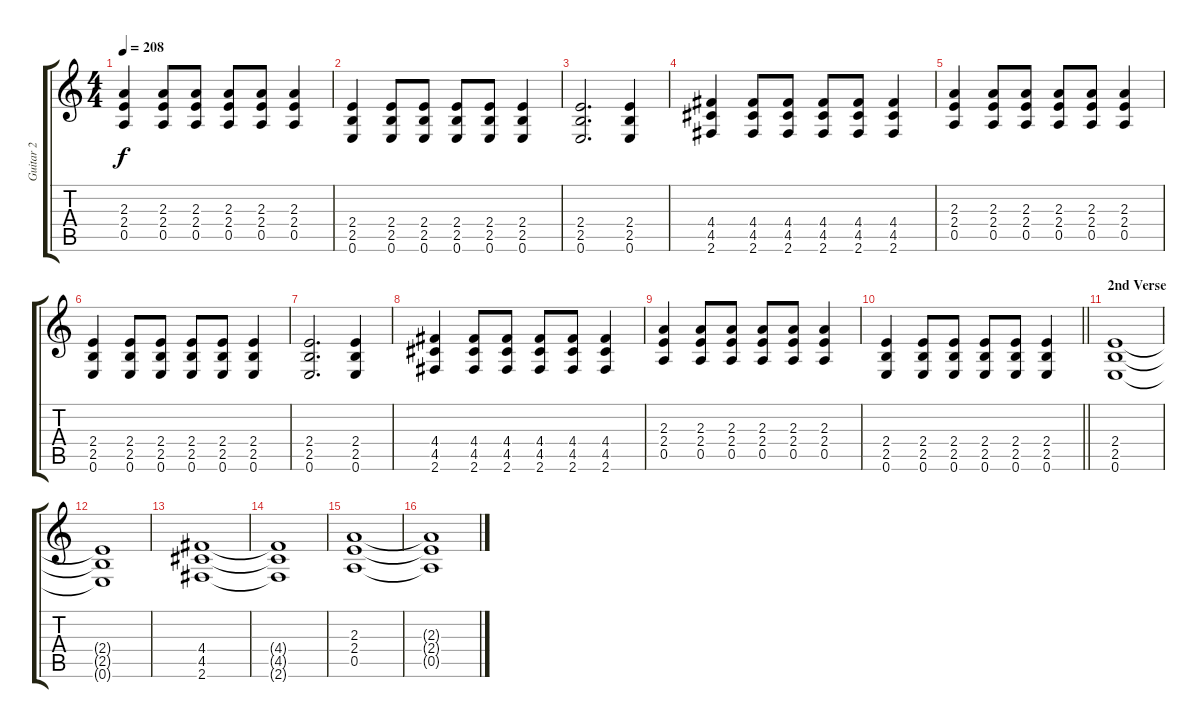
\track ("Guitar 2" "Guitar 2") {instrument distortionguitar}
\staff {score tabs}
\tuning (E4 B3 G3 D3 A2 E2) {hide}
\ts (4 4)
\tempo 208
\clef g2
\ks c
(2.3 2.4 0.5).4{dy f} (2.3 2.4 0.5).8 (2.3 2.4 0.5).8 (2.3 2.4 0.5).8 (2.3 2.4 0.5).8 (2.3 2.4 0.5).4 |
(2.4 2.5 0.6).4 (2.4 2.5 0.6).8 (2.4 2.5 0.6).8 (2.4 2.5 0.6).8 (2.4 2.5 0.6).8 (2.4 2.5 0.6).4 |
(2.4 2.5 0.6).2{d} (2.4 2.5 0.6).4 |
(4.4 4.5 2.6).4 (4.4 4.5 2.6).8 (4.4 4.5 2.6).8 (4.4 4.5 2.6).8 (4.4 4.5 2.6).8 (4.4 4.5 2.6).4 |
(2.3 2.4 0.5).4 (2.3 2.4 0.5).8 (2.3 2.4 0.5).8 (2.3 2.4 0.5).8 (2.3 2.4 0.5).8 (2.3 2.4 0.5).4 |
(2.4 2.5 0.6).4 (2.4 2.5 0.6).8 (2.4 2.5 0.6).8 (2.4 2.5 0.6).8 (2.4 2.5 0.6).8 (2.4 2.5 0.6).4 |
(2.4 2.5 0.6).2{d} (2.4 2.5 0.6).4 |
(4.4 4.5 2.6).4 (4.4 4.5 2.6).8 (4.4 4.5 2.6).8 (4.4 4.5 2.6).8 (4.4 4.5 2.6).8 (4.4 4.5 2.6).4 |
(2.3 2.4 0.5).4 (2.3 2.4 0.5).8 (2.3 2.4 0.5).8 (2.3 2.4 0.5).8 (2.3 2.4 0.5).8 (2.3 2.4 0.5).4 |
\barLineRight lightlight
(2.4 2.5 0.6).4 (2.4 2.5 0.6).8 (2.4 2.5 0.6).8 (2.4 2.5 0.6).8 (2.4 2.5 0.6).8 (2.4 2.5 0.6).4 |
\section ("" "2nd Verse")
(2.4 2.5 0.6).1 |
(2.4{t} 2.5{t} 0.6{t}).1 |
(4.4 4.5 2.6).1 |
(4.4{t} 4.5{t} 2.6{t}).1 |
(2.3 2.4 0.5).1 |
(2.3{t} 2.4{t} 0.5{t}).1
